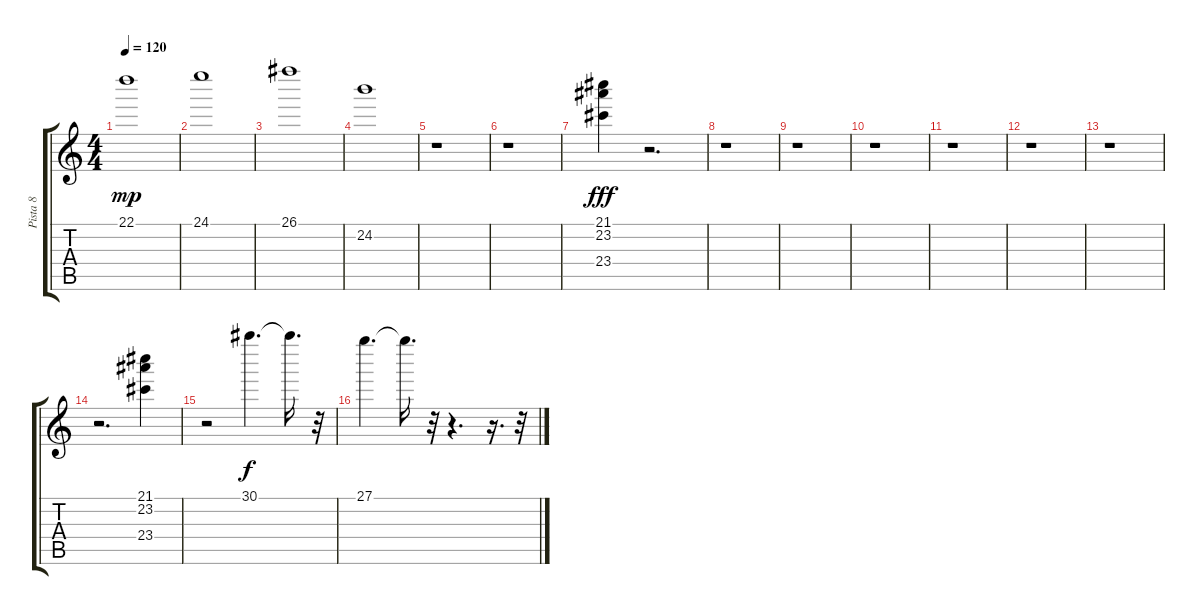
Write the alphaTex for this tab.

\track ("Pista 8" "Pista 8") {instrument overdrivenguitar}
\staff {score tabs}
\tuning (E4 B3 G3 D3 A2 E2) {hide}
\ts (4 4)
\tempo 120
\clef g2
\ks c
22.1.1{dy mp} |
24.1.1 |
26.1.1 |
24.2.1 |
r.1 |
r.1 |
(21.1 23.2 23.4).4{dy fff} r.2{d} |
r.1 |
r.1 |
r.1 |
r.1 |
r.1 |
r.1 |
r.2{d} (21.1 23.2 23.4).4 |
r.2 30.1.4{d dy f} 30.1{t}.16{d} r.32 |
27.1.4{d} 27.1{t}.16{d} r.32 r.4{d} r.16{d} r.32
